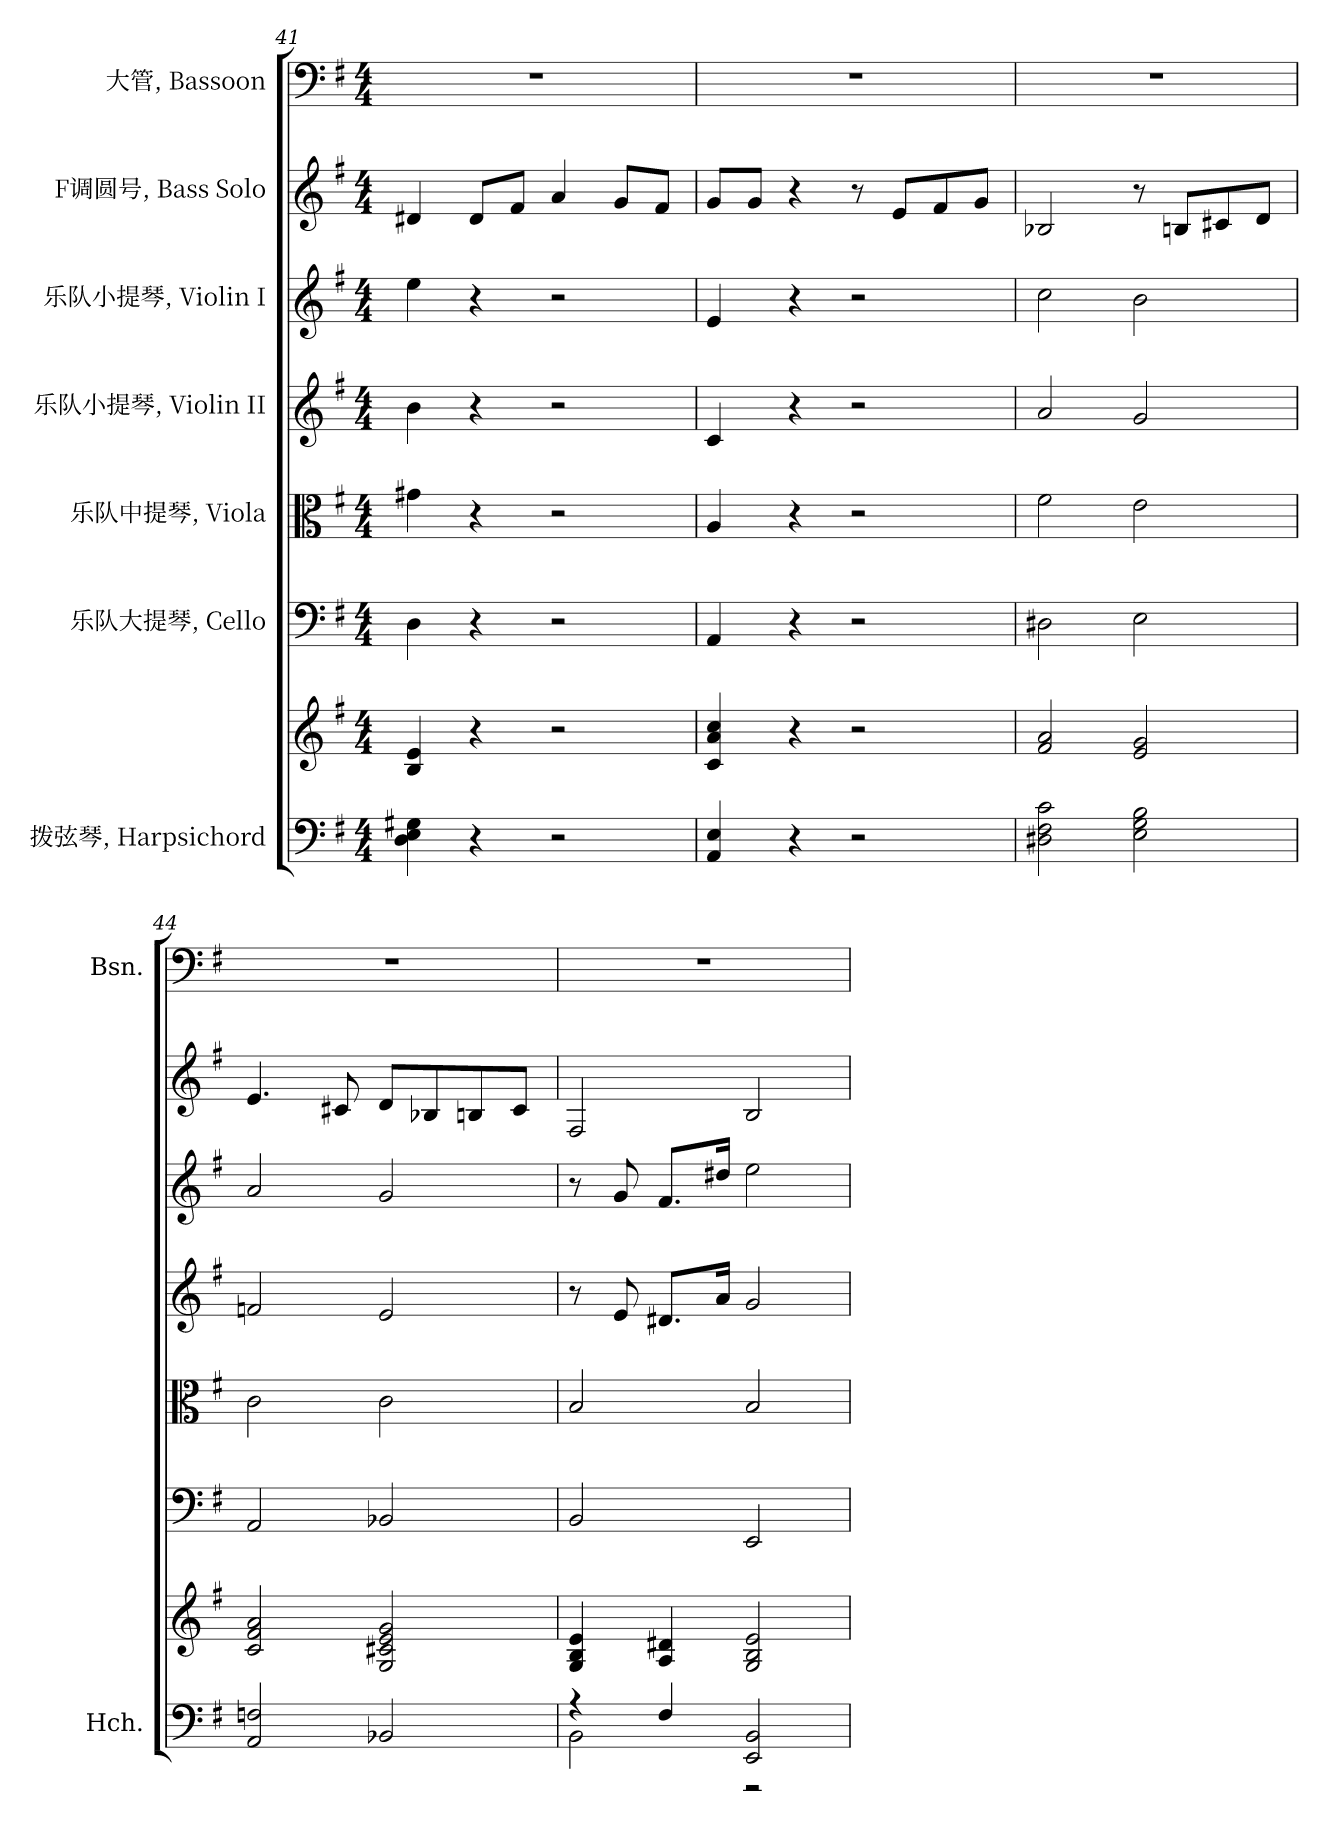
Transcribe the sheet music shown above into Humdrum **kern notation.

**kern	**kern	**kern	**kern	**kern	**kern	**kern	**kern
*part7	*part7	*part6	*part5	*part4	*part3	*part2	*part1
*staff8	*staff7	*staff6	*staff5	*staff4	*staff3	*staff2	*staff1
*I"拨弦琴, Harpsichord	*	*I"乐队大提琴, Cello	*I"乐队中提琴, Viola	*I"乐队小提琴, Violin II	*I"乐队小提琴, Violin I	*I"F调圆号, Bass Solo	*I"大管, Bassoon
*I'Hch.	*	*	*	*	*	*	*I'Bsn.
*clefF4	*clefG2	*clefF4	*clefC3	*clefG2	*clefG2	*clefG2	*clefF4
*	*	*	*	*	*	*ITrd4c7	*
*k[f#]	*k[f#]	*k[f#]	*k[f#]	*k[f#]	*k[f#]	*k[]	*k[f#]
*M4/4	*M4/4	*M4/4	*M4/4	*M4/4	*M4/4	*M4/4	*M4/4
=41	=41	=41	=41	=41	=41	=41	=41
4D\ 4E\ 4G#X\	4B/ 4e/	4D\	4g#X\	4b\	4ee\	4G#X/	1r
4r	4r	4r	4r	4r	4r	8G#/L	.
.	.	.	.	.	.	8B/J	.
2r	2r	2r	2r	2r	2r	4d/	.
.	.	.	.	.	.	8c/L	.
.	.	.	.	.	.	8B/J	.
!!LO:PB:g=z
=42	=42	=42	=42	=42	=42	=42	=42
4AA/ 4E/	4c/ 4a/ 4cc/	4AA/	4A/	4c/	4e/	8c/L	1r
.	.	.	.	.	.	8c/J	.
4r	4r	4r	4r	4r	4r	4r	.
2r	2r	2r	2r	2r	2r	8r	.
.	.	.	.	.	.	8A/L	.
.	.	.	.	.	.	8B/	.
.	.	.	.	.	.	8c/J	.
=43	=43	=43	=43	=43	=43	=43	=43
2D#X\ 2F#\ 2c\	2f#/ 2a/	2D#X\	2f#\	2a/	2cc\	2E-X/	1r
2E\ 2G\ 2B\	2e/ 2g/	2E\	2e\	2g/	2b\	8r	.
.	.	.	.	.	.	8En/L	.
.	.	.	.	.	.	8F#X/	.
.	.	.	.	.	.	8G/J	.
=44	=44	=44	=44	=44	=44	=44	=44
2AA/ 2Fn/	2c/ 2f#/ 2a/	2AA/	2c\	2fn/	2a/	4.A/	1r
.	.	.	.	.	.	8F#X/	.
2BB-X/	2G/ 2c#X/ 2e/ 2g/	2BB-X/	2c\	2e/	2g/	8G/L	.
.	.	.	.	.	.	8E-X/	.
.	.	.	.	.	.	8En/	.
.	.	.	.	.	.	8F#/J	.
=45	=45	=45	=45	=45	=45	=45	=45
*^	*	*	*	*	*	*	*
4r	2BB\	4G/ 4B/ 4e/	2BB/	2B/	8r	8r	2BB/	1r
.	.	.	.	.	8e/	8g/	.	.
4F#/	.	4A/ 4d#X/	.	.	8.d#X/L	8.f#/L	.	.
.	.	.	.	.	16a/Jk	16dd#X/Jk	.	.
2EE/ 2BB/	2r	2G/ 2B/ 2e/	2EE/	2B/	2g/	2ee\	2E/	.
*v	*v	*	*	*	*	*	*	*
=	=	=	=	=	=	=	=
*-	*-	*-	*-	*-	*-	*-	*-
